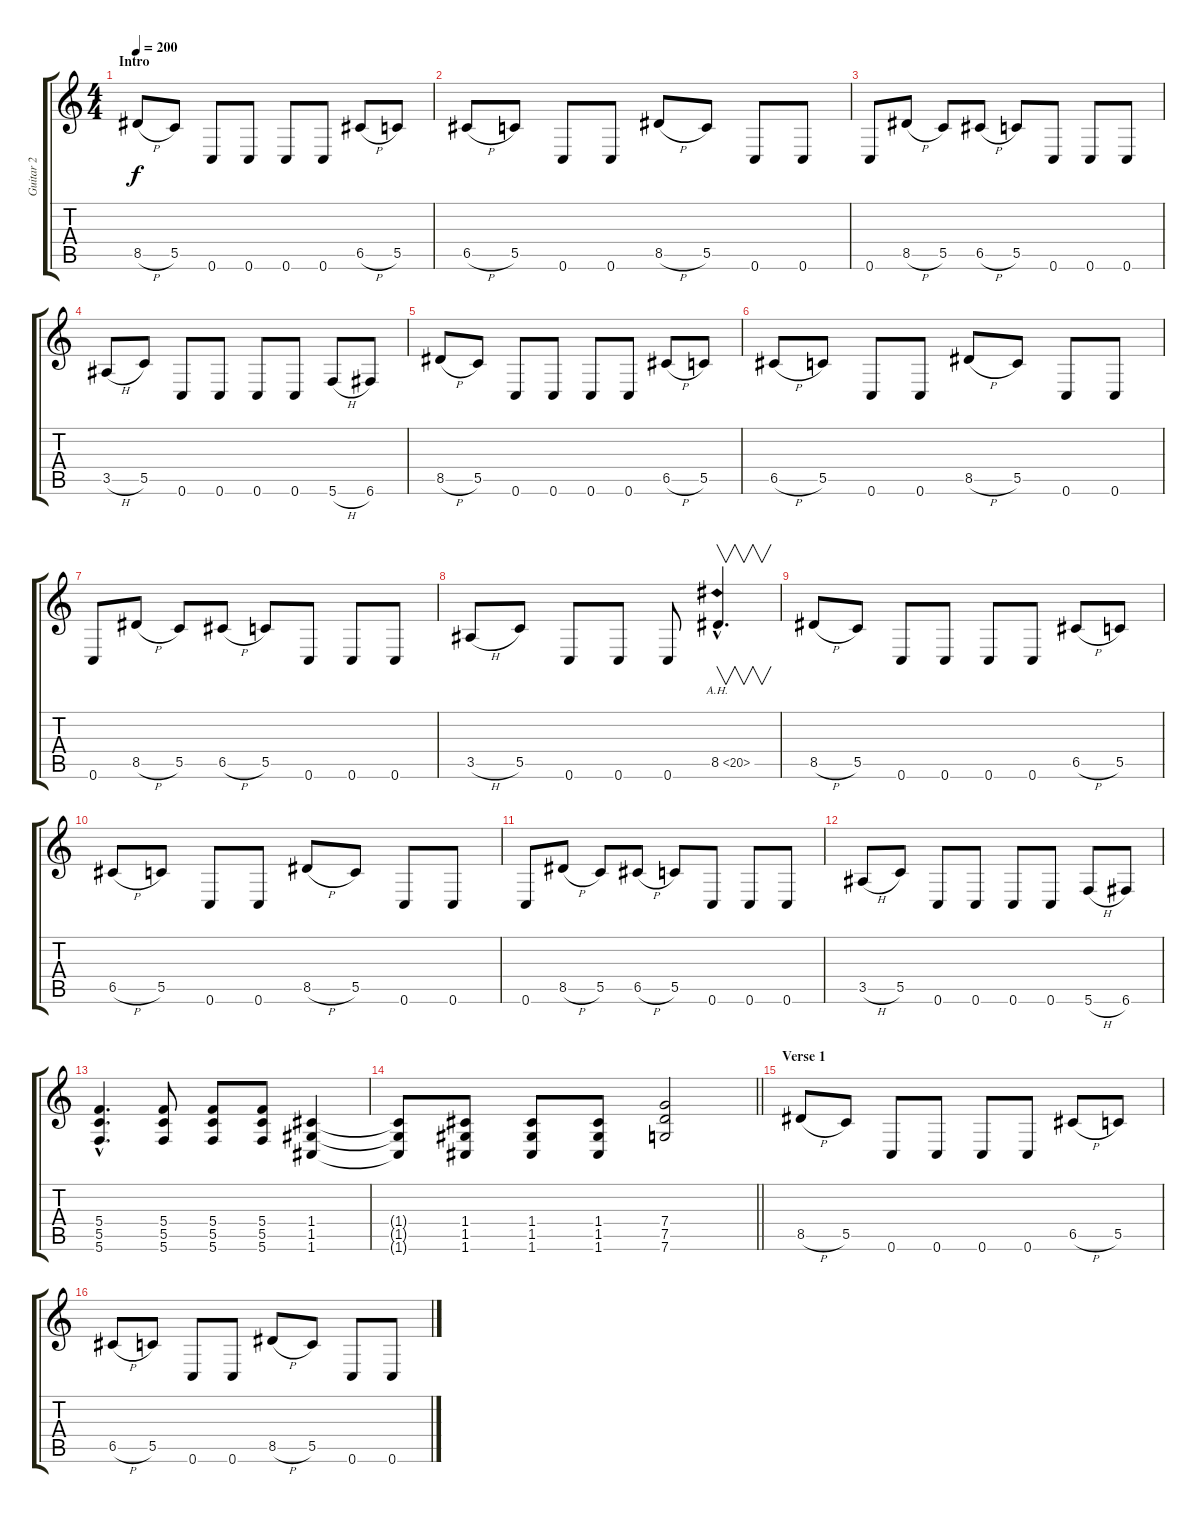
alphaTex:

\track ("Guitar 2" "Guitar 2") {instrument overdrivenguitar}
\staff {score tabs}
\tuning (D4 A3 F3 C3 G2 C2) {hide}
\ts (4 4)
\section ("" "Intro")
\tempo 200
\clef g2
\ks c
8.5{h}.8{dy f instrument overdrivenguitar} 5.5.8 0.6.8 0.6.8 0.6.8 0.6.8 6.5{h}.8 5.5.8 |
6.5{h}.8 5.5.8 0.6.8 0.6.8 8.5{h}.8 5.5.8 0.6.8 0.6.8 |
0.6.8 8.5{h}.8 5.5.8 6.5{h}.8 5.5.8 0.6.8 0.6.8 0.6.8 |
3.5{h}.8 5.5.8 0.6.8 0.6.8 0.6.8 0.6.8 5.6{h}.8 6.6.8 |
8.5{h}.8 5.5.8 0.6.8 0.6.8 0.6.8 0.6.8 6.5{h}.8 5.5.8 |
6.5{h}.8 5.5.8 0.6.8 0.6.8 8.5{h}.8 5.5.8 0.6.8 0.6.8 |
0.6.8 8.5{h}.8 5.5.8 6.5{h}.8 5.5.8 0.6.8 0.6.8 0.6.8 |
3.5{h}.8 5.5.8 0.6.8 0.6.8 0.6.8 8.5{ah 12 hac}.4{v d} |
8.5{h}.8 5.5.8 0.6.8 0.6.8 0.6.8 0.6.8 6.5{h}.8 5.5.8 |
6.5{h}.8 5.5.8 0.6.8 0.6.8 8.5{h}.8 5.5.8 0.6.8 0.6.8 |
0.6.8 8.5{h}.8 5.5.8 6.5{h}.8 5.5.8 0.6.8 0.6.8 0.6.8 |
3.5{h}.8 5.5.8 0.6.8 0.6.8 0.6.8 0.6.8 5.6{h}.8 6.6.8 |
(5.4{hac} 5.5{hac} 5.6{hac}).4{d} (5.4 5.5 5.6).8 (5.4 5.5 5.6).8 (5.4 5.5 5.6).8 (1.4 1.5 1.6).4 |
\barLineRight lightlight
(1.4{t} 1.5{t} 1.6{t}).8 (1.4 1.5 1.6).8 (1.4 1.5 1.6).8 (1.4 1.5 1.6).8 (7.4 7.5 7.6).2 |
\section ("" "Verse 1")
8.5{h}.8 5.5.8 0.6.8 0.6.8 0.6.8 0.6.8 6.5{h}.8 5.5.8 |
6.5{h}.8 5.5.8 0.6.8 0.6.8 8.5{h}.8 5.5.8 0.6.8 0.6.8
